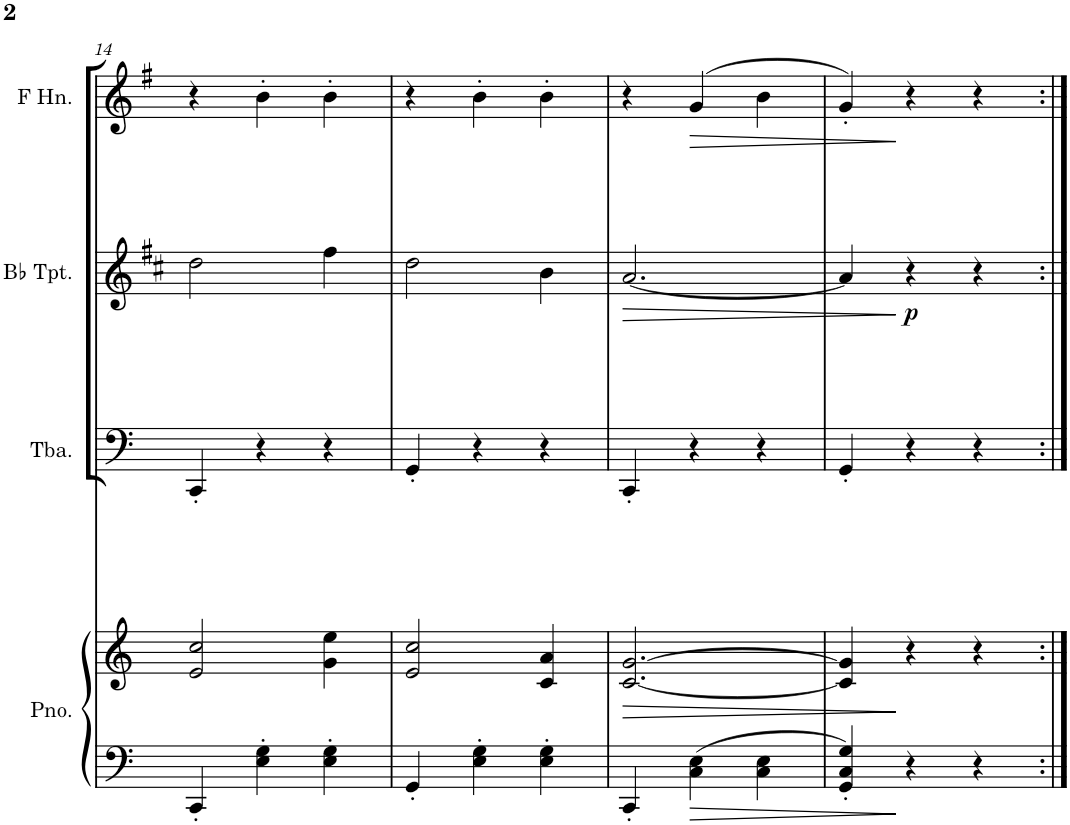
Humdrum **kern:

**kern	**kern	**dynam	**kern	**kern	**dynam	**kern	**dynam
*part4	*part4	*part4	*part3	*part2	*part2	*part1	*part1
*staff5	*staff4	*staff4/5	*staff3	*staff2	*staff2	*staff1	*staff1
*I"Piano	*	*	*I"Tuba	*I"Bb Trumpet	*	*I"Horn in F	*
*I'Pno.	*	*	*I'Tba.	*I'Bb Tpt.	*	*	*
!!LO:PB:g=z
*clefF4	*clefG2	*	*clefF4	*clefG2	*	*clefG2	*
*	*	*	*	*Trd1c2	*	*Trd4c7	*
*k[]	*k[]	*	*k[]	*k[f#c#]	*	*k[f#]	*
*M3/4	*M3/4	*	*M3/4	*M3/4	*	*M3/4	*
=14	=14	=14	=14	=14	=14	=14	=14
4CC'/	2e/ 2cc/	.	4CC'/	2dd\	.	4r	.
4E\' 4G\'	.	.	4r	.	.	4b'\	.
4E\' 4G\'	4g\ 4ee\	.	4r	4ff#\	.	4b'\	.
=15	=15	=15	=15	=15	=15	=15	=15
4GG'/	2e/ 2cc/	.	4GG'/	2dd\	.	4r	.
4E\' 4G\'	.	.	4r	.	.	4b'\	.
4E\' 4G\'	4c/ 4a/	.	4r	4b\	.	4b'\	.
=16	=16	=16	=16	=16	=16	=16	=16
!	!	!LO:HP:b	!	!	!LO:HP:b	!	!
4CC'/	[2.c/ [2.g/	>	4CC'/	[2.a/	>	4r	.
!	!	!	!	!	!	!	!LO:HP:b
4C\ 4E\	.	.	4r	.	.	(4g/	>
4C\ 4E\	.	.	4r	.	.	4b\	.
=17	=17	=17	=17	=17	=17	=17	=17
4GG/' 4C/' 4G/'	4c/] 4g/]	.	4GG'/	4a/]	.	4g'/)	.
!	!	!	!	!	!LO:DY:n=1:b	!	!
4r	4r	]	4r	4r	] p	4r	]
4r	4r	.	4r	4r	.	4r	.
=:|!	=:|!	=:|!	=:|!	=:|!	=:|!	=:|!	=:|!
*-	*-	*-	*-	*-	*-	*-	*-
